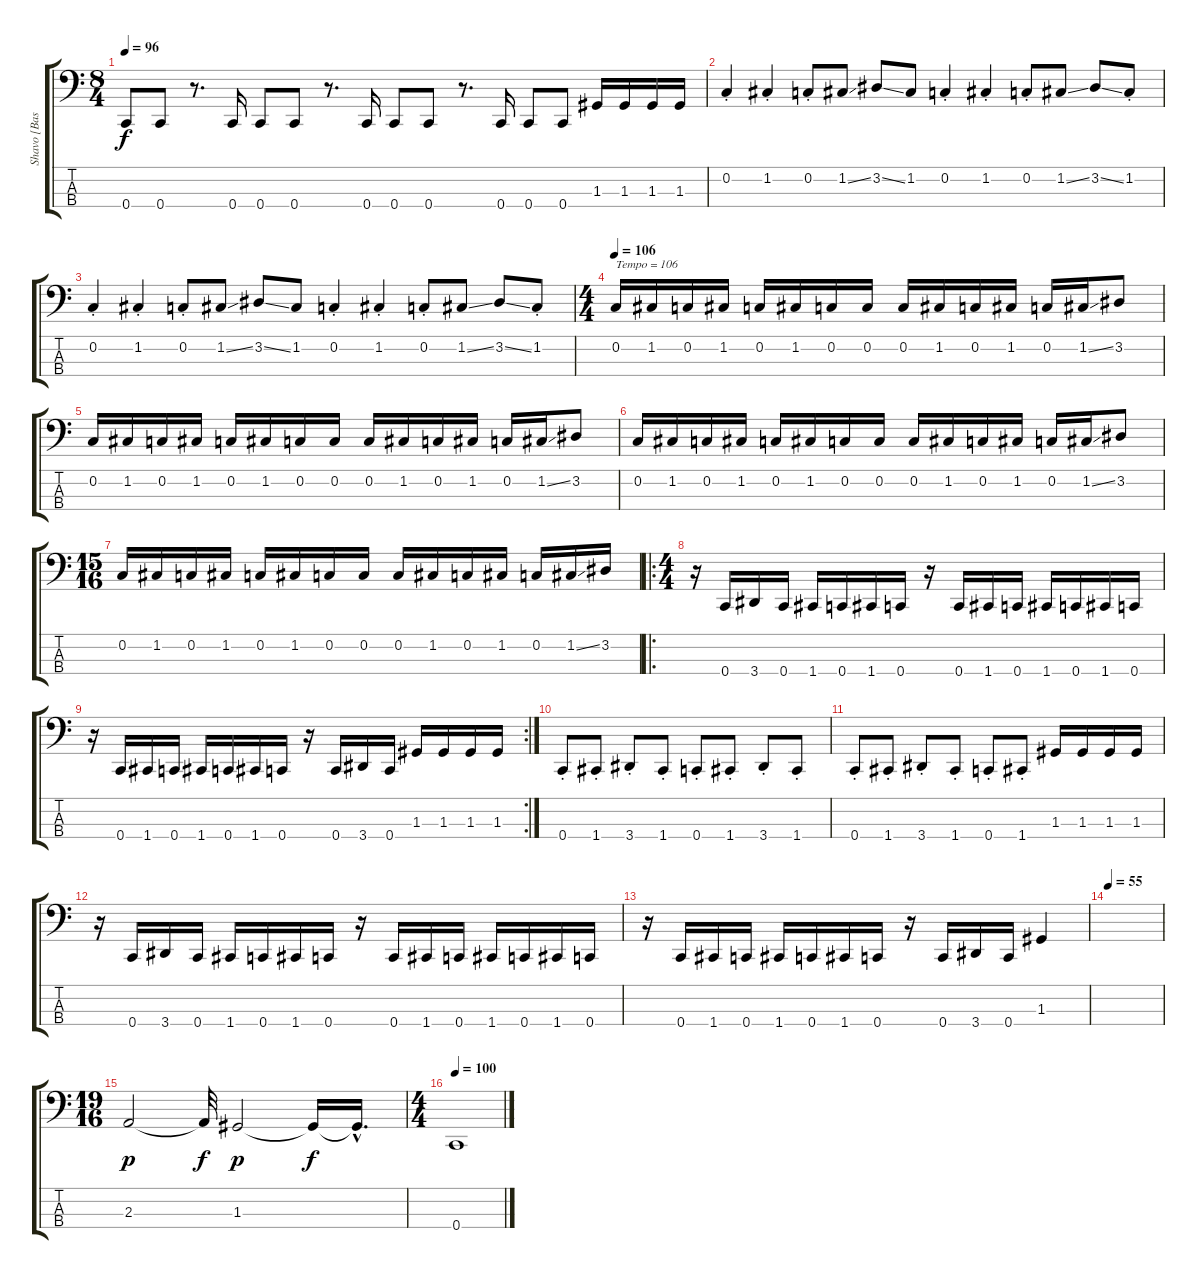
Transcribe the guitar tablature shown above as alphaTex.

\track ("Shavo [Bass]" "Shavo [Bas") {instrument electricbassfinger}
\staff {score tabs}
\tuning (F2 C2 G1 C1) {hide}
\ts (8 4)
\tempo 96
\clef f4
\ks c
0.4.8{dy f} 0.4.8 r.8{d} 0.4.16 0.4.8 0.4.8 r.8{d} 0.4.16 0.4.8 0.4.8 r.8{d} 0.4.16 0.4.8 0.4.8 1.3.16 1.3.16 1.3.16 1.3.16 |
0.2{st}.4 1.2{st}.4 0.2{st}.8 1.2{ss}.8 3.2{ss}.8 1.2.8 0.2{st}.4 1.2{st}.4 0.2{st}.8 1.2{ss}.8 3.2{ss}.8 1.2{st}.8 |
0.2{st}.4 1.2{st}.4 0.2{st}.8 1.2{ss}.8 3.2{ss}.8 1.2.8 0.2{st}.4 1.2{st}.4 0.2{st}.8 1.2{ss}.8 3.2{ss}.8 1.2{st}.8 |
\ts (4 4)
\tempo 106
0.2.16{txt "Tempo = 106"} 1.2.16 0.2.16 1.2.16 0.2.16 1.2.16 0.2.16 0.2.16 0.2.16 1.2.16 0.2.16 1.2.16 0.2.16 1.2{ss}.16 3.2.8 |
0.2.16 1.2.16 0.2.16 1.2.16 0.2.16 1.2.16 0.2.16 0.2.16 0.2.16 1.2.16 0.2.16 1.2.16 0.2.16 1.2{ss}.16 3.2.8 |
0.2.16 1.2.16 0.2.16 1.2.16 0.2.16 1.2.16 0.2.16 0.2.16 0.2.16 1.2.16 0.2.16 1.2.16 0.2.16 1.2{ss}.16 3.2.8 |
\ts (15 16)
0.2.16 1.2.16 0.2.16 1.2.16 0.2.16 1.2.16 0.2.16 0.2.16 0.2.16 1.2.16 0.2.16 1.2.16 0.2.16 1.2{ss}.16 3.2.16 |
\ro
\ts (4 4)
r.16 0.4.16 3.4.16 0.4.16 1.4.16 0.4.16 1.4.16 0.4.16 r.16 0.4.16 1.4.16 0.4.16 1.4.16 0.4.16 1.4.16 0.4.16 |
\rc 2
r.16 0.4.16 1.4.16 0.4.16 1.4.16 0.4.16 1.4.16 0.4.16 r.16 0.4.16 3.4.16 0.4.16 1.3.16 1.3.16 1.3.16 1.3.16 |
0.4{st}.8 1.4{st}.8 3.4{st}.8 1.4{st}.8 0.4{st}.8 1.4{st}.8 3.4{st}.8 1.4{st}.8 |
0.4{st}.8 1.4{st}.8 3.4{st}.8 1.4{st}.8 0.4{st}.8 1.4{st}.8 1.3.16 1.3.16 1.3.16 1.3.16 |
r.16 0.4.16 3.4.16 0.4.16 1.4.16 0.4.16 1.4.16 0.4.16 r.16 0.4.16 1.4.16 0.4.16 1.4.16 0.4.16 1.4.16 0.4.16 |
r.16 0.4.16 1.4.16 0.4.16 1.4.16 0.4.16 1.4.16 0.4.16 r.16 0.4.16 3.4.16 0.4.16 1.3.4{volume 16} |
\tempo 55
|
\ts (19 16)
2.3.2{dy p} 2.3{t}.32{dy f} 1.3.2{dy p} 1.3{t}.16{dy f} 1.3{hac t}.16{d} |
\ts (4 4)
\tempo 100
0.4.1
